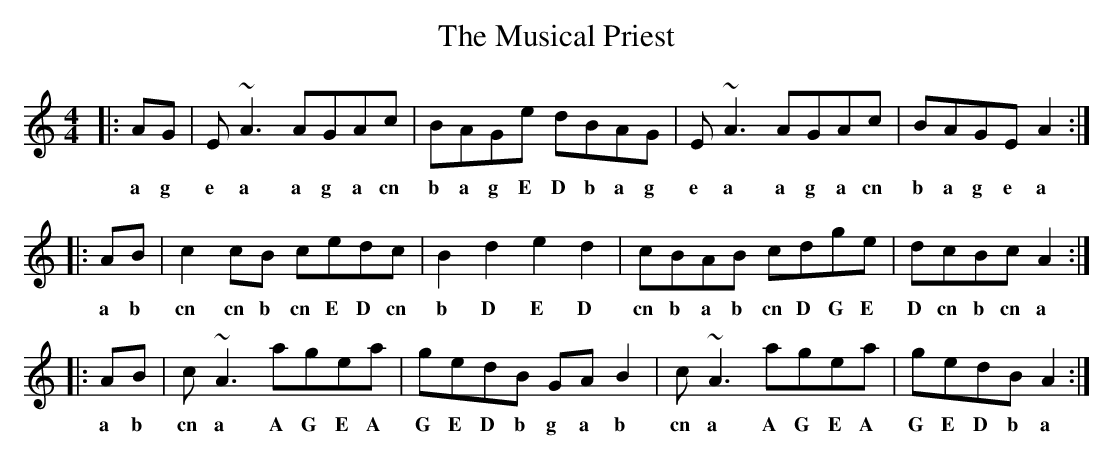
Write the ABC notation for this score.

X:1
T:Musical Priest, The
M:4/4
L:1/8
K:Amin
|:AG|E~A3 AGAc|BAGe dBAG|E~A3 AGAc|BAGE A2:|
w:a g e a a g a cn b a g E D b a g e a a g a cn b a g e a
|:AB|c2cB cedc|B2d2 e2d2|cBAB cdge|dcBc A2:|
w:a b cn cn b cn E D cn b D E D cn b a b cn D G E D cn b cn a
|:AB|c~A3 agea|gedB GAB2|c~A3 agea|gedB A2:|
w:a b cn a A G E A G E D b g a b cn a A G E A G E D b a
